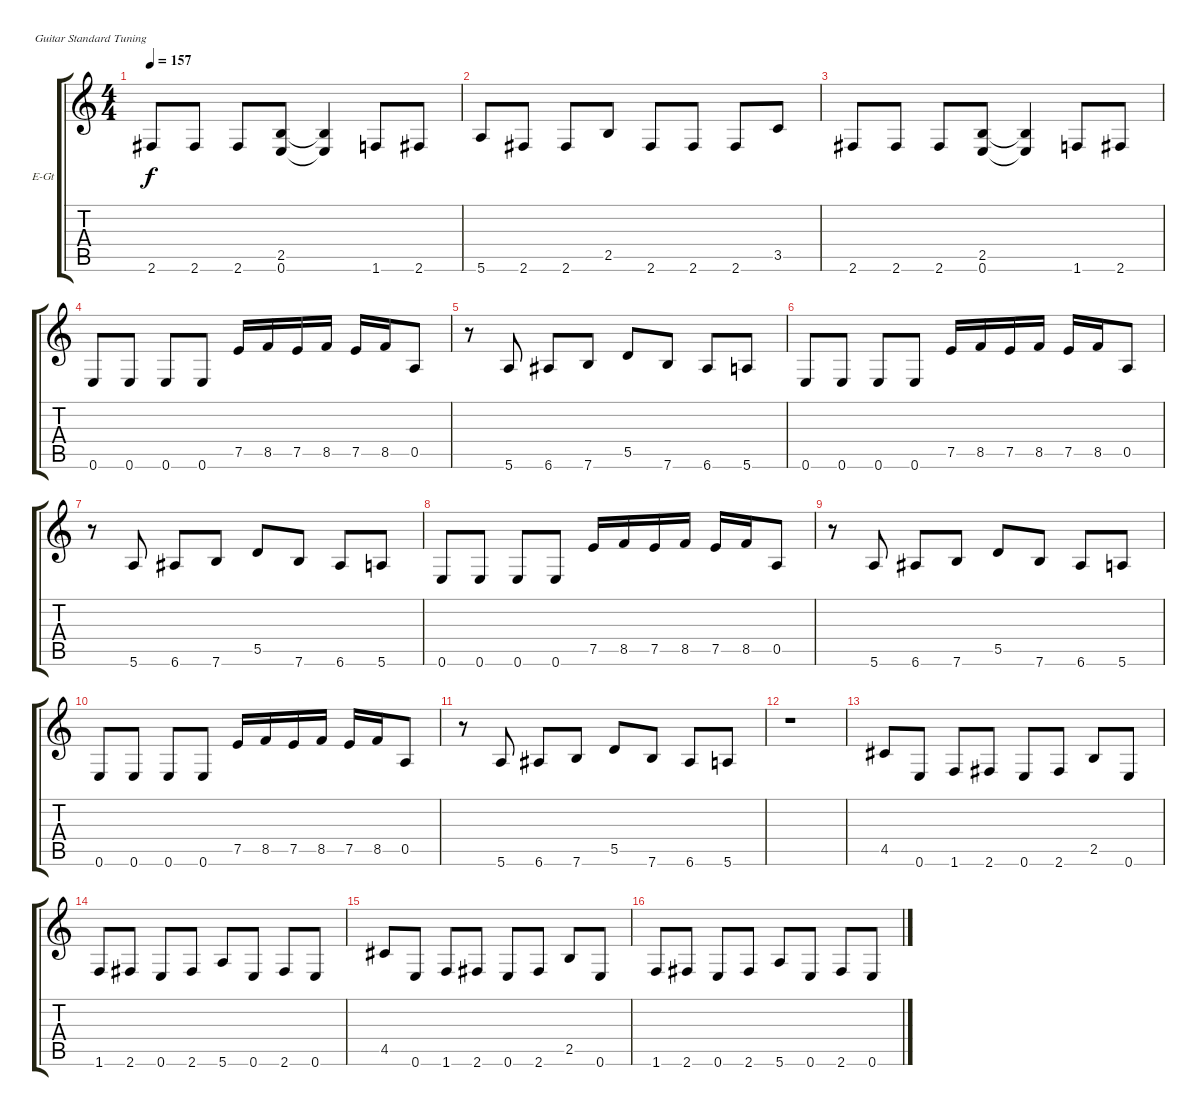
\defaultSystemsLayout 4
\bracketExtendMode groupsimilarinstruments
\firstSystemTrackNameOrientation horizontal
\otherSystemsTrackNameOrientation horizontal
\track ("Dave" "E-Gt") {instrument distortionguitar}
\staff {score tabs}
\tuning (E4 B3 G3 D3 A2 E2)
\ts (4 4)
\tempo 157
\clef g2
\ks c
2.6.8{dy f} 2.6.8 2.6.8 (2.5 0.6).8 (2.5{t} 0.6{t}).4 1.6.8 2.6.8 |
5.6.8 2.6.8 2.6.8 2.5.8 2.6.8 2.6.8 2.6.8 3.5.8 |
2.6.8 2.6.8 2.6.8 (2.5 0.6).8 (2.5{t} 0.6{t}).4 1.6.8 2.6.8 |
0.6.8 0.6.8 0.6.8 0.6.8 7.5.16 8.5.16 7.5.16 8.5.16 7.5.16 8.5.16 0.5.8 |
r.8 5.6.8 6.6.8 7.6.8 5.5.8 7.6.8 6.6.8 5.6.8 |
0.6.8 0.6.8 0.6.8 0.6.8 7.5.16 8.5.16 7.5.16 8.5.16 7.5.16 8.5.16 0.5.8 |
r.8 5.6.8 6.6.8 7.6.8 5.5.8 7.6.8 6.6.8 5.6.8 |
0.6.8 0.6.8 0.6.8 0.6.8 7.5.16 8.5.16 7.5.16 8.5.16 7.5.16 8.5.16 0.5.8 |
r.8 5.6.8 6.6.8 7.6.8 5.5.8 7.6.8 6.6.8 5.6.8 |
0.6.8 0.6.8 0.6.8 0.6.8 7.5.16 8.5.16 7.5.16 8.5.16 7.5.16 8.5.16 0.5.8 |
r.8 5.6.8 6.6.8 7.6.8 5.5.8 7.6.8 6.6.8 5.6.8 |
r.1 |
4.5.8 0.6.8 1.6.8 2.6.8 0.6.8 2.6.8 2.5.8 0.6.8 |
1.6.8 2.6.8 0.6.8 2.6.8 5.6.8 0.6.8 2.6.8 0.6.8 |
4.5.8 0.6.8 1.6.8 2.6.8 0.6.8 2.6.8 2.5.8 0.6.8 |
1.6.8 2.6.8 0.6.8 2.6.8 5.6.8 0.6.8 2.6.8 0.6.8
